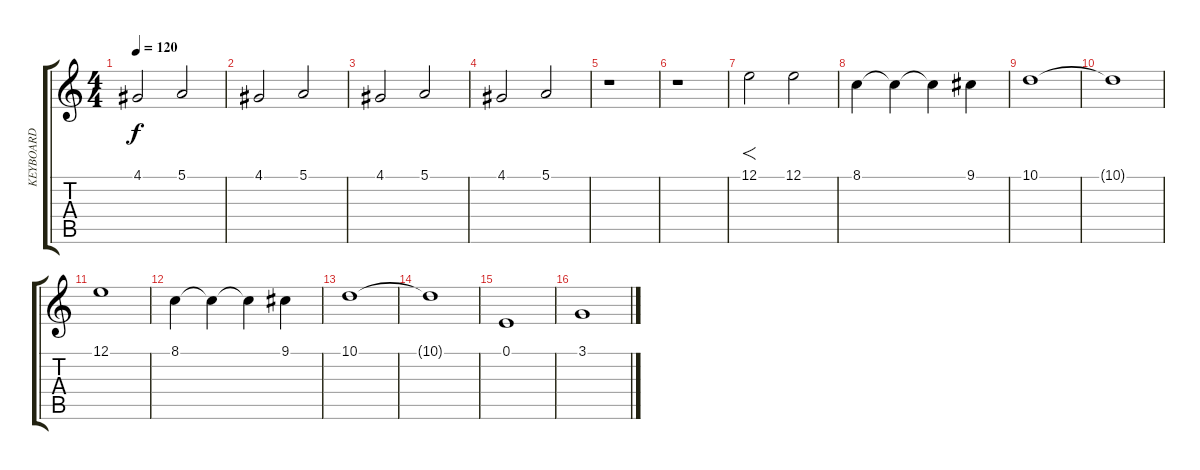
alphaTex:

\track ("KEYBOARD" "KEYBOARD") {instrument stringensemble1}
\staff {score tabs}
\tuning (E4 B3 G3 D3 A2 E2) {hide}
\ts (4 4)
\tempo 120
\clef g2
\ks c
4.1.2{dy f} 5.1.2 |
4.1.2 5.1.2 |
4.1.2 5.1.2 |
4.1.2 5.1.2 |
r.1 |
r.1 |
12.1.2{f} 12.1.2 |
8.1.4 8.1{t}.4 8.1{t}.4 9.1.4 |
10.1.1 |
10.1{t}.1 |
12.1.1 |
8.1.4 8.1{t}.4 8.1{t}.4 9.1.4 |
10.1.1 |
10.1{t}.1 |
0.1.1 |
3.1.1
